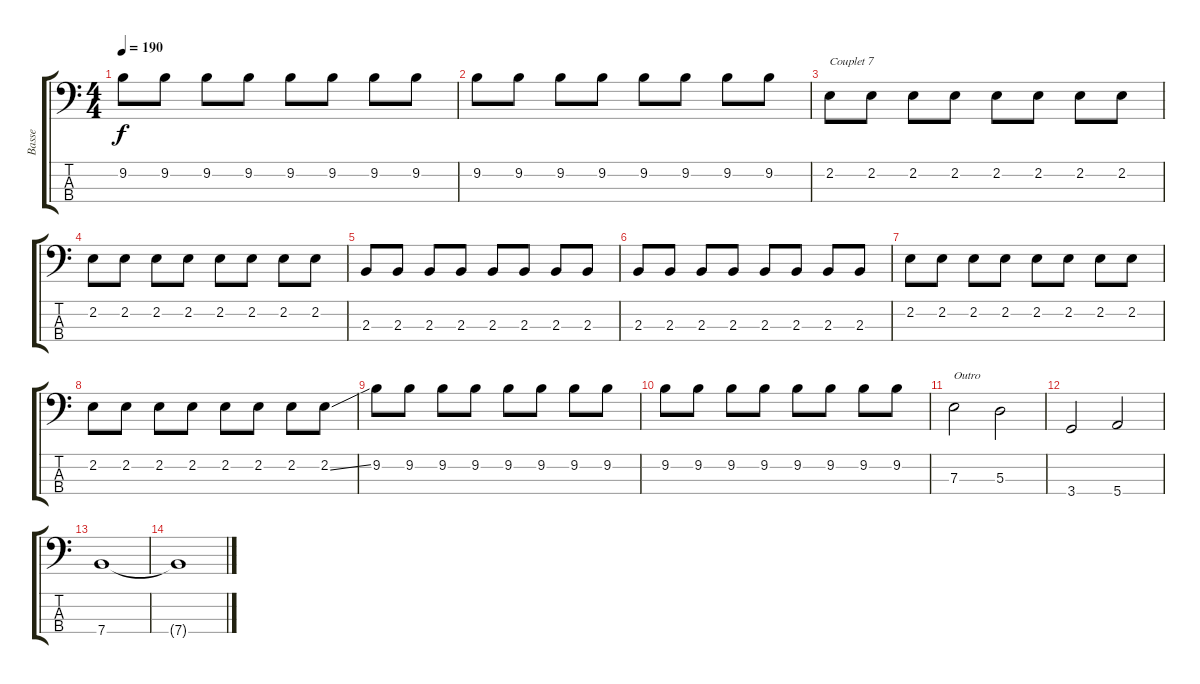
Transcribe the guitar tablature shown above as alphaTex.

\track ("Basse" "Basse") {instrument electricbassfinger}
\staff {score tabs}
\tuning (G2 D2 A1 E1) {hide}
\ts (4 4)
\tempo 190
\clef f4
\ks c
9.2.8{dy f} 9.2.8 9.2.8 9.2.8 9.2.8 9.2.8 9.2.8 9.2.8 |
9.2.8 9.2.8 9.2.8 9.2.8 9.2.8 9.2.8 9.2.8 9.2.8 |
2.2.8{txt "Couplet 7"} 2.2.8 2.2.8 2.2.8 2.2.8 2.2.8 2.2.8 2.2.8 |
2.2.8 2.2.8 2.2.8 2.2.8 2.2.8 2.2.8 2.2.8 2.2.8 |
2.3.8 2.3.8 2.3.8 2.3.8 2.3.8 2.3.8 2.3.8 2.3.8 |
2.3.8 2.3.8 2.3.8 2.3.8 2.3.8 2.3.8 2.3.8 2.3.8 |
2.2.8 2.2.8 2.2.8 2.2.8 2.2.8 2.2.8 2.2.8 2.2.8 |
2.2.8 2.2.8 2.2.8 2.2.8 2.2.8 2.2.8 2.2.8 2.2{ss}.8 |
9.2.8 9.2.8 9.2.8 9.2.8 9.2.8 9.2.8 9.2.8 9.2.8 |
9.2.8 9.2.8 9.2.8 9.2.8 9.2.8 9.2.8 9.2.8 9.2.8 |
7.3.2{txt "Outro"} 5.3.2 |
3.4.2 5.4.2 |
7.4.1 |
7.4{t}.1
